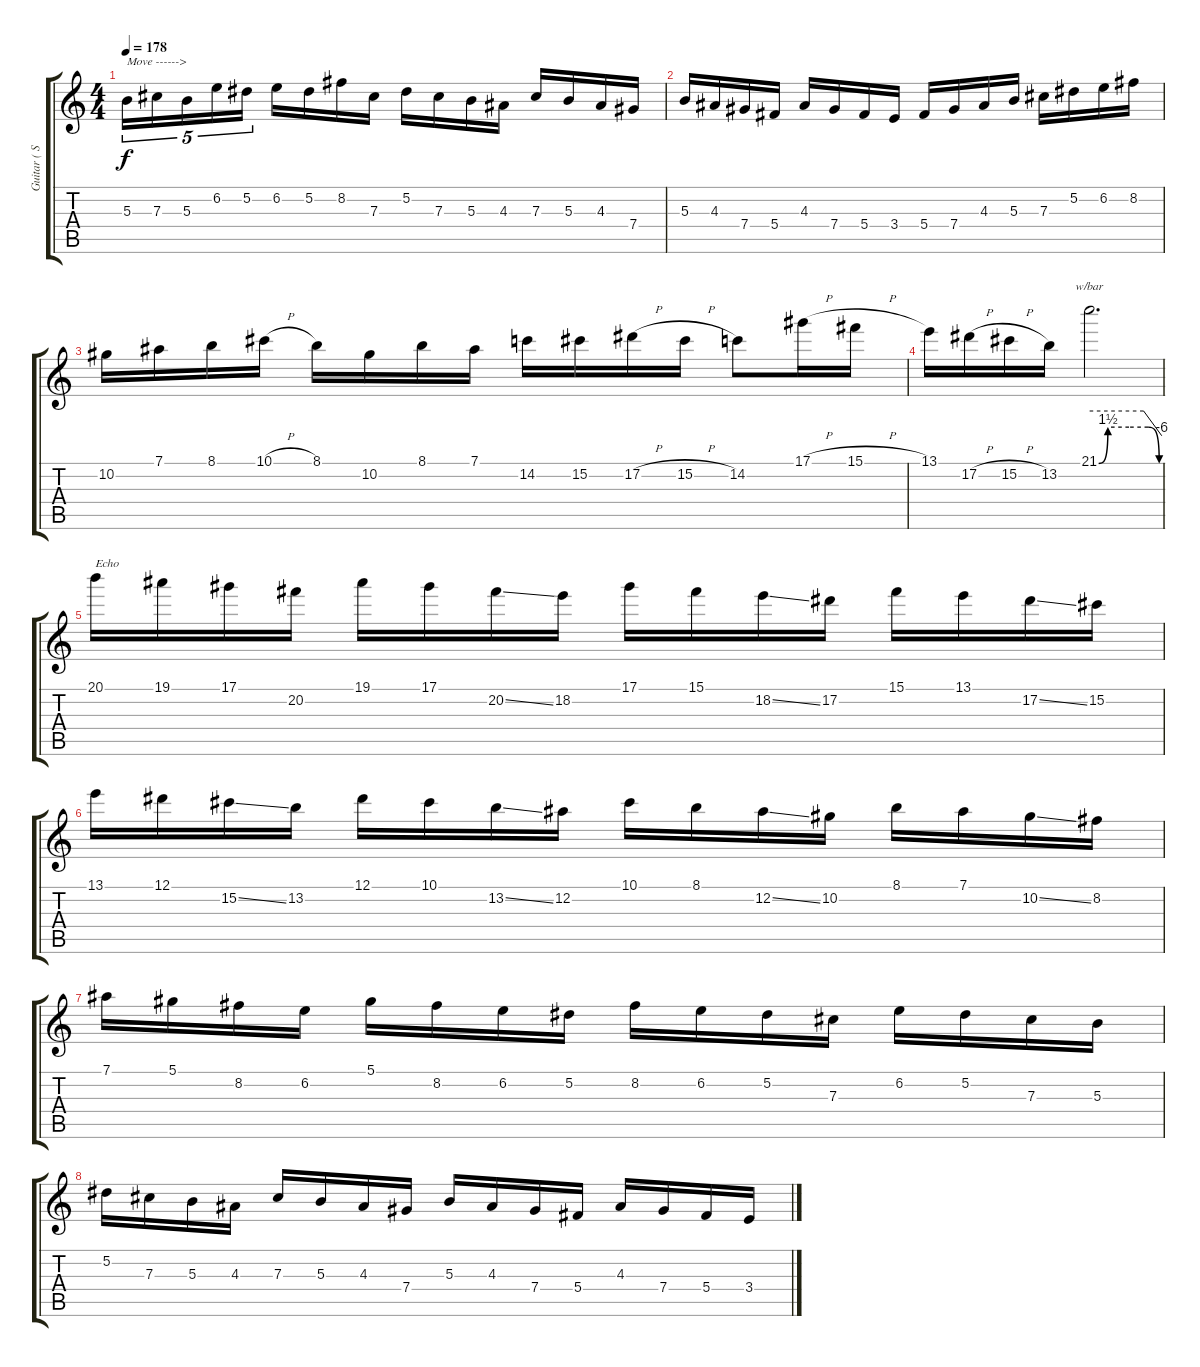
\track ("Guitar ( Solo )" "Guitar ( S") {instrument overdrivenguitar}
\staff {score tabs}
\tuning (Eb4 Bb3 Gb3 Db3 Ab2 Eb2) {hide}
\ts (4 4)
\tempo 178
\clef g2
\ks c
5.3.16{tu (5 4) txt "Move ------>" dy f} 7.3.16{tu (5 4)} 5.3.16{tu (5 4)} 6.2.16{tu (5 4)} 5.2.16{tu (5 4)} 6.2.16 5.2.16 8.2.16 7.3.16 5.2.16 7.3.16 5.3.16 4.3.16 7.3.16 5.3.16 4.3.16 7.4.16 |
5.3.16 4.3.16 7.4.16 5.4.16 4.3.16 7.4.16 5.4.16 3.4.16 5.4.16 7.4.16 4.3.16 5.3.16 7.3.16 5.2.16 6.2.16 8.2.16 |
10.2.16 7.1.16 8.1.16 10.1{h}.16 8.1.16 10.2.16 8.1.16 7.1.16 14.2.16 15.2.16 17.2{h}.16 15.2{h}.16 14.2.8 17.1{h}.16 15.1{h}.16 |
13.1.16 17.2{h}.16 15.2{h}.16 13.2.16 21.1{be (custom 0 0 9 6 30 6 49 6 60 0)}.2{d tbe (custom default 0 0 45 0 60 -24)} |
20.1.16{txt "Echo"} 19.1.16 17.1.16 20.2.16 19.1.16 17.1.16 20.2{ss}.16 18.2.16 17.1.16 15.1.16 18.2{ss}.16 17.2.16 15.1.16 13.1.16 17.2{ss}.16 15.2.16 |
13.1.16 12.1.16 15.2{ss}.16 13.2.16 12.1.16 10.1.16 13.2{ss}.16 12.2.16 10.1.16 8.1.16 12.2{ss}.16 10.2.16 8.1.16 7.1.16 10.2{ss}.16 8.2.16 |
7.1.16 5.1.16 8.2.16 6.2.16 5.1.16 8.2.16 6.2.16 5.2.16 8.2.16 6.2.16 5.2.16 7.3.16 6.2.16 5.2.16 7.3.16 5.3.16 |
5.2.16 7.3.16 5.3.16 4.3.16 7.3.16 5.3.16 4.3.16 7.4.16 5.3.16 4.3.16 7.4.16 5.4.16 4.3.16 7.4.16 5.4.16 3.4.16
